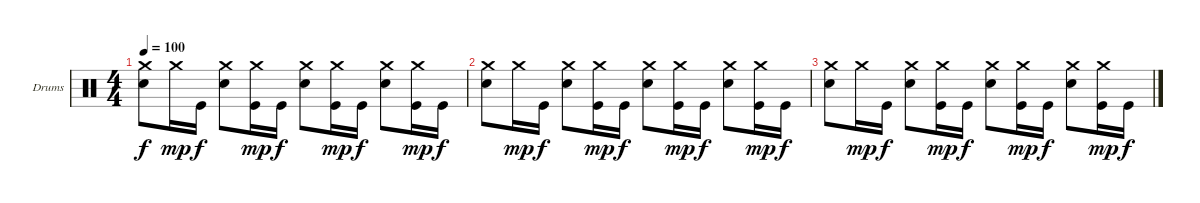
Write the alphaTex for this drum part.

\bracketExtendMode groupsimilarinstruments
\firstSystemTrackNameOrientation horizontal
\otherSystemsTrackNameOrientation horizontal
\track ("Drumkit" "Drums") {instrument percussion}
\staff {score}
\articulation defaults
\ts (4 4)
\tempo 100
\clef neutral
\ks c
("Crash medium (hit)" "Snare (hit) 2").8{dy f} "Crash medium (hit)".16{dy mp} "Kick (hit)".16{dy f} ("Crash medium (hit)" "Snare (hit) 2").8 ("Crash medium (hit)" "Kick (hit)").16{dy mp} "Kick (hit)".16{dy f} ("Crash medium (hit)" "Snare (hit) 2").8 ("Crash medium (hit)" "Kick (hit)").16{dy mp} "Kick (hit)".16{dy f} ("Crash medium (hit)" "Snare (hit) 2").8 ("Crash medium (hit)" "Kick (hit)").16{dy mp} "Kick (hit)".16{dy f} |
("Crash medium (hit)" "Snare (hit) 2").8 "Crash medium (hit)".16{dy mp} "Kick (hit)".16{dy f} ("Crash medium (hit)" "Snare (hit) 2").8 ("Crash medium (hit)" "Kick (hit)").16{dy mp} "Kick (hit)".16{dy f} ("Crash medium (hit)" "Snare (hit) 2").8 ("Crash medium (hit)" "Kick (hit)").16{dy mp} "Kick (hit)".16{dy f} ("Crash medium (hit)" "Snare (hit) 2").8 ("Crash medium (hit)" "Kick (hit)").16{dy mp} "Kick (hit)".16{dy f} |
("Crash medium (hit)" "Snare (hit) 2").8 "Crash medium (hit)".16{dy mp} "Kick (hit)".16{dy f} ("Crash medium (hit)" "Snare (hit) 2").8 ("Crash medium (hit)" "Kick (hit)").16{dy mp} "Kick (hit)".16{dy f} ("Crash medium (hit)" "Snare (hit) 2").8 ("Crash medium (hit)" "Kick (hit)").16{dy mp} "Kick (hit)".16{dy f} ("Crash medium (hit)" "Snare (hit) 2").8 ("Crash medium (hit)" "Kick (hit)").16{dy mp} "Kick (hit)".16{dy f}
